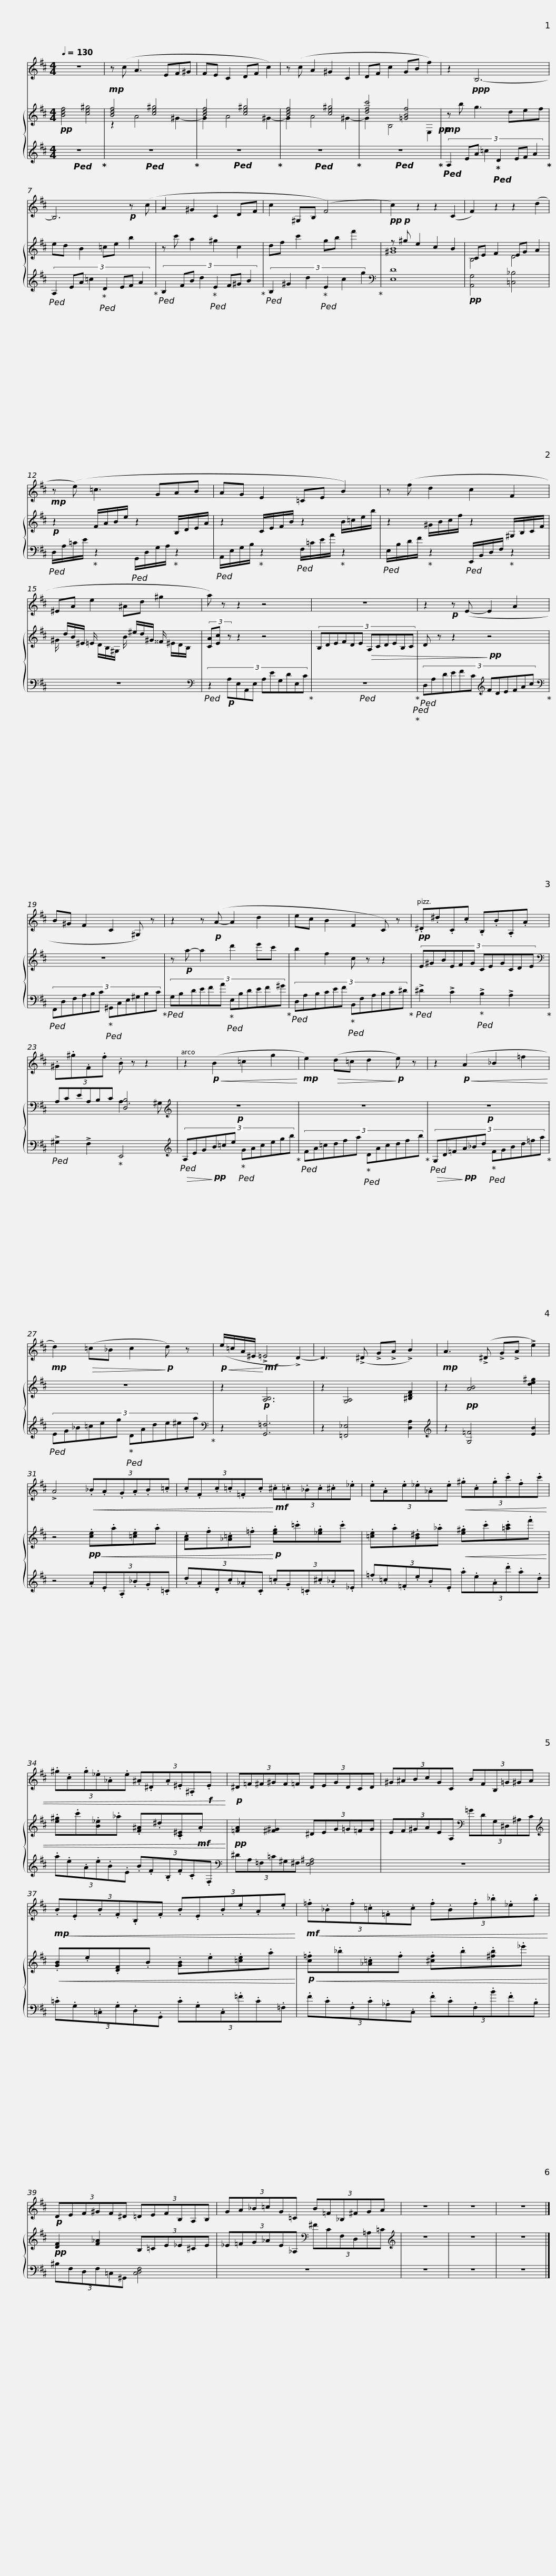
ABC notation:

X:1
%%score 1 { ( 2 4 ) | 3 }
L:1/8
Q:1/4=130
M:4/4
I:linebreak $
K:D
V:1 treble
V:2 treble
V:4 treble
V:3 treble
V:1
 z8 |!mp! z (c A3 EF^G | FE C2 DF c2) | z (c A2 ^G2 C2 | DF c2 GB f2) |$ %5
 z2!ppp! B,6- | B,6!p! z (c | A2 ^G2 C2 DF |$ c2 ^G,B, (F4) | c2) z2 z2 (C2 | %10
 F2) z2 z2 (d2 |$!mp! z (e) =c3 GAB | AG E2 =CE B2) |$ z (f d2 c2 F2 | ^EA e2 ^Ad ^g2 |$ %15
 a) z z2 z4 | z8 | z2!p! z (E- E2 A2 |$ B^G F2 C2 ^G,) z | z2 z!p! (A- A2 d2 |$ %20
 ec B2 F2 C) z |!pp! .^D.^d.C.c .B,.B.A,.A |$ .^G.^g.F.f .B z z2 | z2!p!!<(! (B2 =c2 g2!<)! |!mp! e2)!>(! (d=c d2!>)!!p! e) z |$ %25
 z2!p!!<(! (A2 _B2 =f2!<)! |!mp! d2)!>(! (=c_B c2!>)!!p! d) z |!p!!<(! (e/=c/A/^E/!<)!!mf! !>!=E4 !>!D2-) |$ D3 (!>!^D !>!G!>!A !>!B2) |!mp! A3 (!>!^D !>!G!>!A !>!e2) | %30
 !>!A4!<(! (3:2:6._B.A.G.A.B.=c |$ (3:2:6.c.F.c.=c.=F.c!<)!!mf! (3:2:6.^c.=c._B.c.^c._e | (3:2:6.e.A.e._e._A.e!<(! (3:2:6.^g.c.g.c'.f.c' |$ (3:2:6.^g.c.g._e._A.e (3:2:6.^A.^D.A.^E.^A,!f!.E!<)! |!p! (3:2:6^D=F^F^GF=F (3:2:6DEGDCD |$ %35
 (3:2:6^G^ABcGC (3:2:6BFB,=G^GA |!mp!!<(! (3:2:6.B.E.B.F.B,.F (3:2:6.B.E.B.e.A.e!<)! |$!mf!!<(! (3:2:6.=f._B.f.=c.=F.c (3:2:6.f.B.f._b._e.b!<)! |!p! (3:2:6DEF^GF^D (3:2:6=DEFB,A,B, |$ (3:2:6GA_B=cG=C (3:2:6B=F_B,^FGA | %40
 z8 | z8 | z8 |] %43
V:2
!pp! [Bdf]4 [ce^g]4 | [Bdf]4 [ce^g]4 | [Bdf]4 [ce^g]4 | [Bdf]4 [ce^g]4 | [dfc']4 [=GBf]4!pp! |$ %5
!mp! z b g3 def | ed B2 =ce b2 | z c' a2 ^g2 c2 |$ df c'2 gb f'2 |!pp! z!p! ^g e2 c2 B2 | %10
 CE F2 EG A2 |$!p! z2 F/A/B/e/ z2 B,/D/E/A/ | z2 C/E/F/B/ z2 B/=c/e/b/ |$ z2 ^G/B/c/f/ z2 ^G,/B,/C/F/ | x/ d/B/^E/ =E/ x/ x/ x/ x/ ^e/d/^G/ ^^F/ x/ x/ x/ |$ %15
 (3[CA][Ec] z z2 z4 | (3:2:12B,DEFDE!>(! A,CDEB,C | D z z2!>)!!pp! z4 |$ z8 | z!p! a- a2 d'2 e'c' |$ %20
 b2 f2 c z z2 | (3:2:12E^GBEFG CEGCDE |$[K:bass] (3:2:6A,CEA,B,C [D,B,]4 |[K:treble]!p! z8 | z8 |$ %25
!p! z8 | z8 | z2!p! [A,B,]6 |$ z2 [G,A,]4 [^B,DF]2 | z2!pp! [AB]4 [de^g]2 | %30
 z4!pp!!<(! .[ce].a.[=ce].a |$ .[Ac].f.[_A=c].=f!<)!!p! .[eg].=c'.[_eg].c' | .[=ce].a.[B^d]._a!<(! .[e^g].c'.[=ac'].f' |$ .[e^g].c'.[B_e]._a .[F^A].^d.[C^E]!mf!.A!<)! |!pp! [=FA]2 [^F^G]2 (3:2:6^DEG=G=FG |$ %35
 (3:2:6EF^GAEA,[K:bass] (3:2:6=GDG,^D,^A,C |[K:treble]!<(! .[GB].e.[DF].B .[GB].e.[=ce].a!<)! |$!p!!<(! .[c=f]._b.[_A=c].f .[^cf].b.[^fb]._e'!<)! |!pp! [DF]2 [F_A]2 (3:2:6B,=CE_E^CE |$ (3:2:6_E=FG_AE_A,[K:bass] (3:2:6^FCF,D,=A,=C | %40
[K:treble] z8 | z8 | z8 |] %43
V:3
!ped! z8!ped-up! |!ped! z8!ped-up! |!ped! z8!ped-up! |!ped! z8!ped-up! |!ped! z8!ped-up! |$ %5
!ped! (3:2:8A,2 EA =c2!ped-up!!ped! D2 EF A2!ped-up! |!ped! (3:2:8A,2 EA =c2!ped-up!!ped! D2 EF A2!ped-up! |!ped! (3:2:8B,2 FB d2!ped-up!!ped! E2 F^G B2!ped-up! |$!ped! (3:2:6B,2 ^G2 d2!ped-up!!ped! E2 c2 g2!ped-up! |[K:bass] [E,D]8 | %10
!pp! [A,,G,]4 [=C,_B,]4 |$!ped! D,/A,/=C/E/!ped-up! z2!ped! G,,/D,/G,/A,/!ped-up! z2 |!ped! A,,/E,/G,/B,/!ped-up! z2!ped! F,/=C/E/A/!ped-up! z2 |$!ped! E,/B,/D/F/!ped-up! z2!ped! E,,/B,,/D,/F,/!ped-up! z2 | z8 |$ %15
[K:bass]!ped! (3:2:11z2!p! A,E,A,,E, A,EG,DE,C!ped-up! |!ped! z8!ped-up!!ped!!ped-up! |!ped! (3:2:12D,A,DEFC[K:treble] FDEFAc!ped-up! |$[K:bass]!ped! (3:2:12F,,D,F,A,B,C!ped-up!!ped! ^G,,C,E,^G,B,C!ped-up! |!ped! (3:2:12G,B,DEFA!ped-up!!ped! E,B,DEF^G!ped-up! |$ %20
!ped! (3:2:12D,A,B,CEF!ped-up!!ped! B,,F,A,B,C^D!ped-up! |!ped! !>!^D2 !>!C2!ped-up!!ped! !>!B,2 !>!A,2!ped-up! |$!ped! !>!^G,2 !>!F,2!ped-up! E,,4 |[K:treble]!>(!!ped! (3:2:12A,EG!>)!!pp!B=ce!ped-up!!ped! GAcegb!ped-up! |!ped! (3:2:12FA=cdfa!ped-up!!ped! DAcdfb!ped-up! |$ %25
!>(!!ped! (3:2:12G,D=F!>)!!pp!A_Bd!ped-up!!ped! FGBd=fa!ped-up! |!ped! (3:2:12EG_B=ceg!ped-up!!ped! DAde^ea!ped-up! |[K:bass] z2 [G,,=F,]6 |$ z2 [=F,,_E,]4 [D,A,]2 |[K:treble] z2 [G,=F]4 [EB]2 | %30
 z4 (3:2:6.A.E.A,._B.G.=C |$ (3:2:6.d.A.D.c._A.C (3:2:6.=c.G.=C.^c._B._E | (3:2:6.=f.=c.=F.e.B.E (3:2:6.a.e.A.d'.a.d |$ (3:2:6.a.e.A.e.B.E (3:2:6.B.F.B,.F.C.F, |[K:bass] (3:2:6^DA,=F,=C^G,^F, [E,F,^A,]4 |$ %35
 z8 | (3:2:6.=C.G,.=C,.G,.D,.G,, (3:2:6.C.G,.C,.=F.C.=F, |$ (3:2:6.F.C.F,.C._A,.C, (3:2:6.F.C.F,.B.F.B, | (3:2:6^B,F,D,F,=C,^G,, [C,D,F,]4 |$ z8 | %40
 z8 | z8 | z8 |] %43
V:4
 x8 | z2 A4 ^G2- | G2 A4 ^G2- | G2 A4 ^G2- | G2 B,4 E,2 |$ %5
 x8 | x8 | x8 |$ x8 | [^GB]8 | %10
 B,4 D4 |$ x8 | x8 |$ x8 | ^G/ x/ x x/ D/B,/^G,/ B/ x/ x x/ ^E/D/B,/ |$ %15
 x8 | x8 | x8 |$ x8 | x8 |$ %20
 x8 | x8 |$[K:bass] x4 A,3 ^G, |[K:treble] x8 | x8 |$ %25
 x8 | x8 | x8 |$ x8 | x8 | %30
 x8 |$ x8 | x8 |$ x8 | x8 |$ %35
 x4[K:bass] x4 |[K:treble] x8 |$ x8 | x8 |$ x4[K:bass] x4 | %40
[K:treble] x8 | x8 | x8 |] %43
